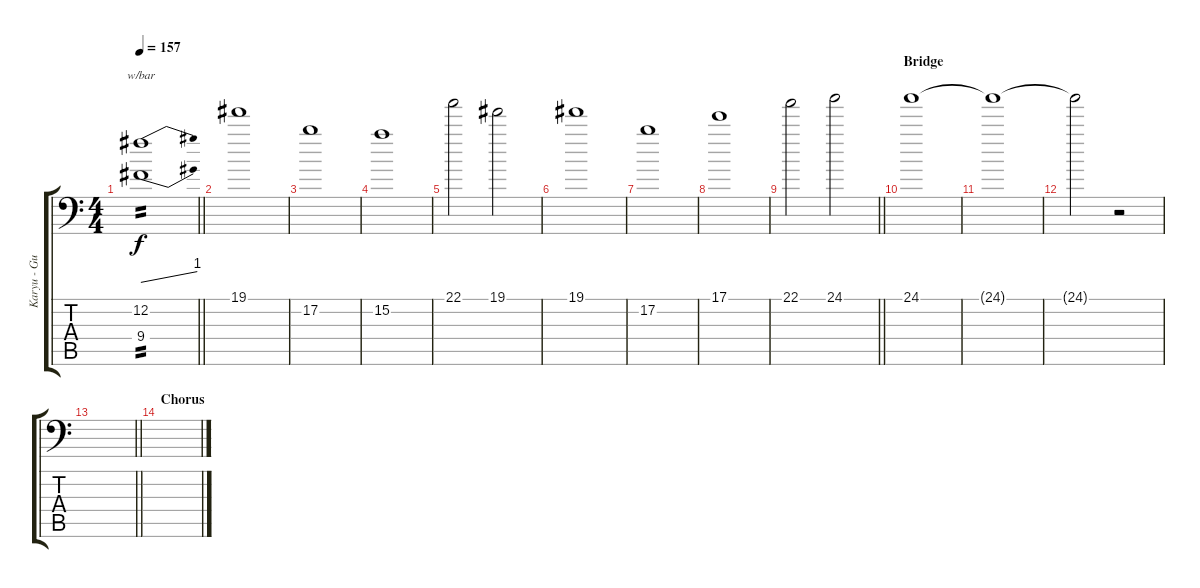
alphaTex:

\track ("Karyu - Guitar 3" "Karyu - Gu") {instrument distortionguitar}
\staff {score tabs}
\tuning (B3 Gb3 D3 A2 E2 A1) {hide}
\ts (4 4)
\tempo 157
\clef f4
\barLineRight lightlight
\ks c
(12.2 9.4).1{tbe (dive default 0 0 60 4) tp 2 dy f} |
\section ("" "")
19.1.1 |
17.2.1 |
15.2.1 |
22.1.2 19.1.2 |
19.1.1 |
17.2.1 |
17.1.1 |
\barLineRight lightlight
22.1.2 24.1.2 |
\section ("" "Bridge")
24.1.1 |
24.1{t}.1 |
24.1{t}.2 r.2 |
\barLineRight lightlight
|
\section ("" "Chorus")
